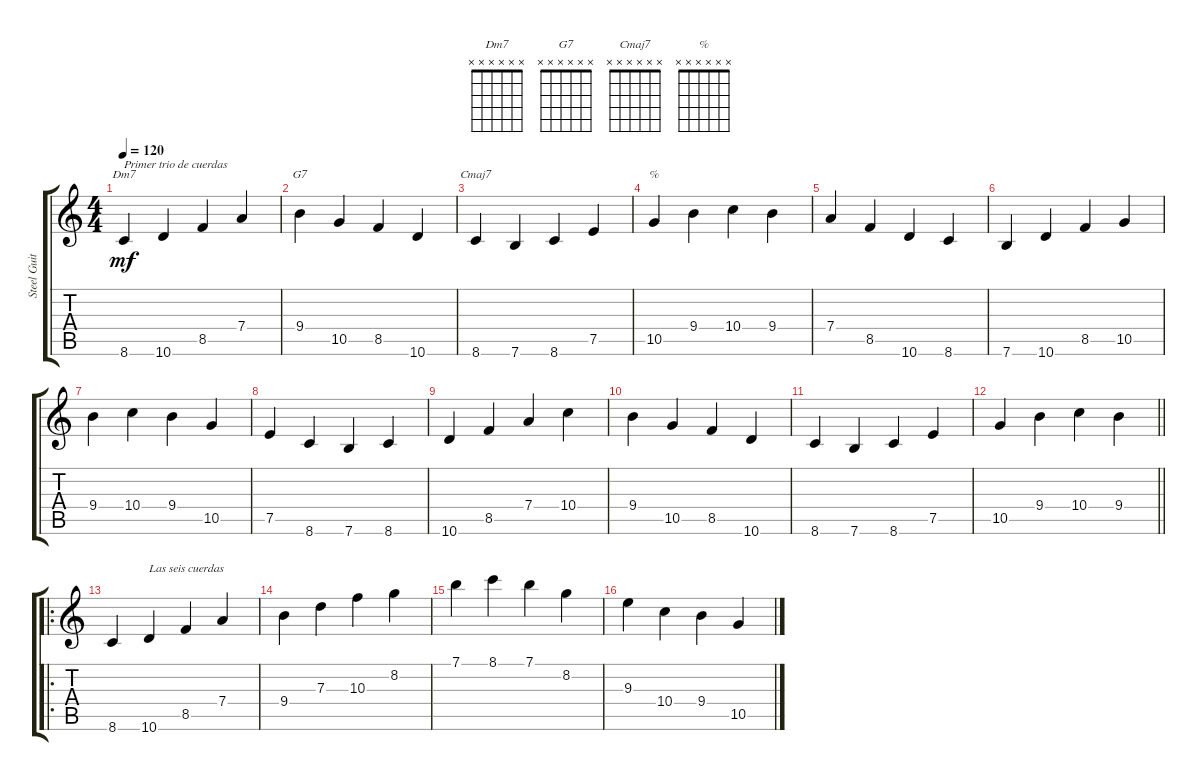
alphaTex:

\track ("Steel Guitar" "Steel Guit") {instrument acousticguitarsteel}
\staff {score tabs}
\tuning (E4 B3 G3 D3 A2 E2) {hide}
\chord ("Dm7" x x x x x x)
\chord ("G7" x x x x x x)
\chord ("Cmaj7" x x x x x x)
\chord ("%" x x x x x x)
\ts (4 4)
\tempo 120
\clef g2
\ks c
8.6.4{ch "Dm7" txt "Primer trio de cuerdas" dy mf instrument acousticguitarsteel} 10.6.4 8.5.4 7.4.4 |
9.4.4{ch "G7"} 10.5.4 8.5.4 10.6.4 |
8.6.4{ch "Cmaj7"} 7.6.4 8.6.4 7.5.4 |
10.5.4{ch "%"} 9.4.4 10.4.4 9.4.4 |
7.4.4 8.5.4 10.6.4 8.6.4 |
7.6.4 10.6.4 8.5.4 10.5.4 |
9.4.4 10.4.4 9.4.4 10.5.4 |
7.5.4 8.6.4 7.6.4 8.6.4 |
10.6.4 8.5.4 7.4.4 10.4.4 |
9.4.4 10.5.4 8.5.4 10.6.4 |
8.6.4 7.6.4 8.6.4 7.5.4 |
\barLineRight lightlight
10.5.4 9.4.4 10.4.4 9.4.4 |
\ro
8.6.4 10.6.4{txt "Las seis cuerdas"} 8.5.4 7.4.4 |
9.4.4 7.3.4 10.3.4 8.2.4 |
7.1.4 8.1.4 7.1.4 8.2.4 |
9.3.4 10.4.4 9.4.4 10.5.4
